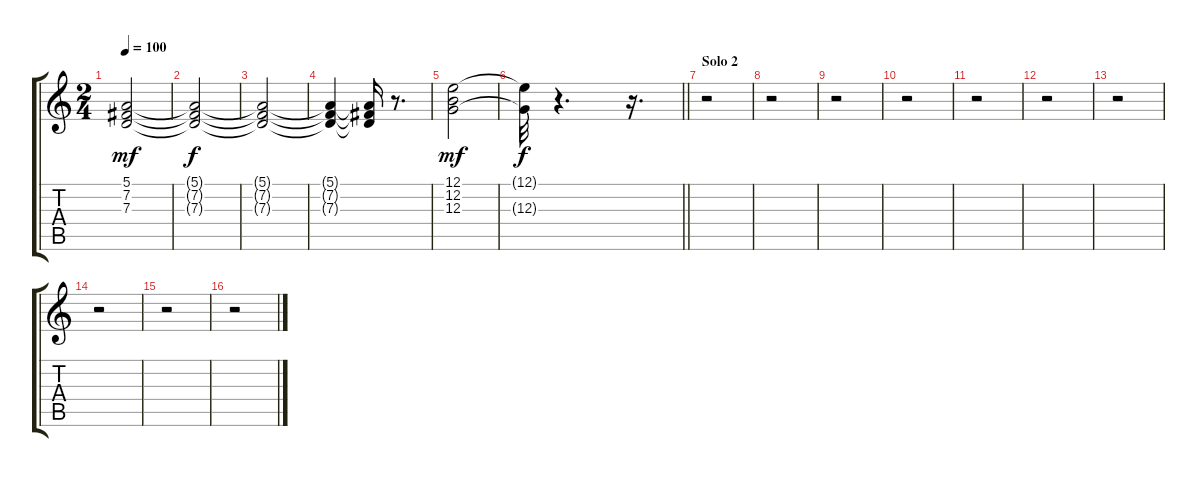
\track "" {instrument percussiveorgan}
\staff {score tabs}
\tuning (E4 B3 G3 D3 A2 E2) {hide}
\ts (2 4)
\tempo 100
\clef g2
\ks c
(5.1 7.2 7.3).2{dy mf} |
(5.1{t} 7.2{t} 7.3{t}).2{dy f} |
(5.1{t} 7.2{t} 7.3{t}).2 |
(5.1{t} 7.2{t} 7.3{t}).4 (5.1{t} 7.2{t} 7.3{t}).16 r.8{d} |
(12.1 12.2 12.3).2{dy mf} |
\barLineRight lightlight
(12.1{t} 12.3{t}).32{dy f} r.4{d} r.16{d} |
\section ("" "Solo 2")
r.2 |
r.2 |
r.2 |
r.2 |
r.2 |
r.2 |
r.2 |
r.2 |
r.2 |
r.2
